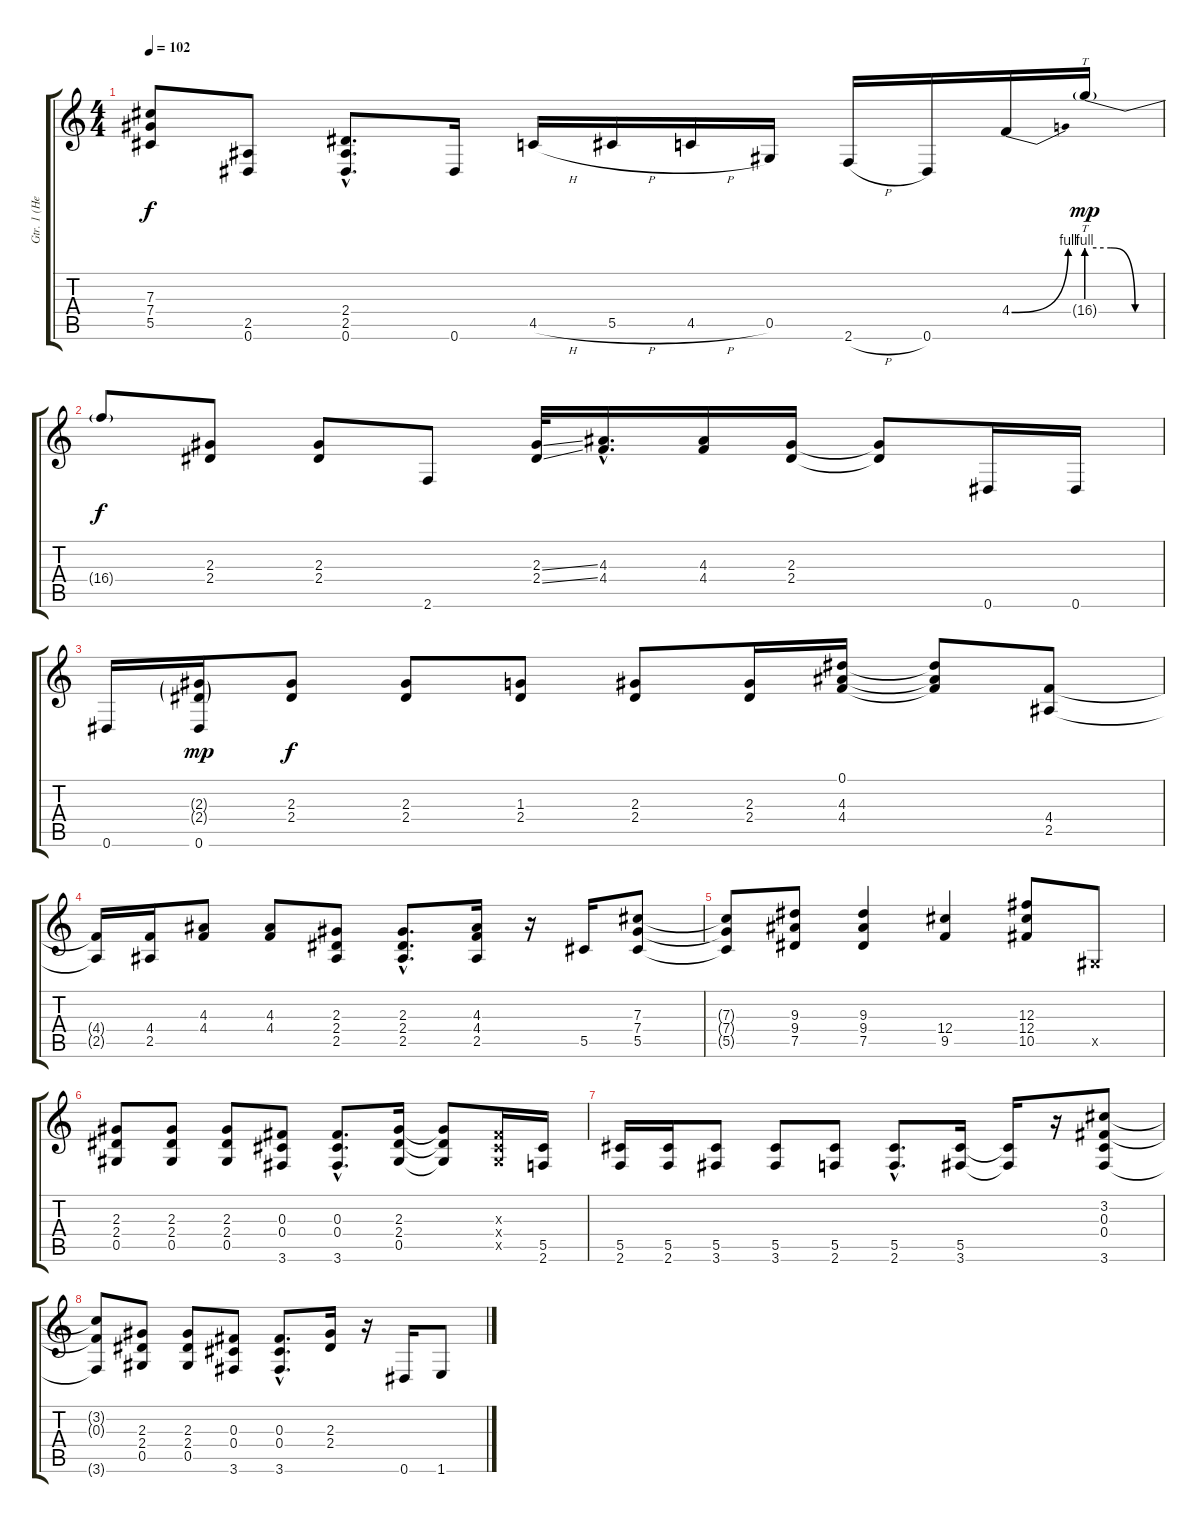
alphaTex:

\track ("Gtr. 1 (He-Man)" "Gtr. 1 (He") {instrument distortionguitar}
\staff {score tabs}
\tuning (Eb4 Bb3 Gb3 Db3 Ab2 Eb2) {hide}
\ts (4 4)
\tempo 102
\clef g2
\ks c
(7.3{t} 7.4{t} 5.5{t}).8{dy f} (2.5 0.6).8 (2.4{hac} 2.5{hac} 0.6{hac}).8{d} 0.6.16 4.5{h}.16 5.5{h}.16 4.5{h}.16 0.5.16 2.6{h}.16 0.6.16 4.4{be (bend 0 0 60 4)}.16 16.4{be (custom 0 4 20 4 40 0 60 0) g}.16{tt dy mp} |
16.4{t}.8{dy f} (2.3 2.4).8 (2.3 2.4).8 2.6.8 (2.3{ss} 2.4{ss}).32 (4.3{hac} 4.4{hac}).16{d} (4.3 4.4).16 (2.3 2.4).16 (2.3{t} 2.4{t}).8 0.6.16 0.6.16 |
0.6.16 (2.3{g} 2.4{g} 0.6).16{dy mp} (2.3 2.4).8{dy f} (2.3 2.4).8 (1.3 2.4).8 (2.3 2.4).8 (2.3 2.4).16 (0.1 4.3 4.4).16 (0.1{t} 4.3{t} 4.4{t}).8 (4.4 2.5).8 |
(4.4{t} 2.5{t}).16 (4.4 2.5).16 (4.3 4.4).8 (4.3 4.4).8 (2.3 2.4 2.5).8 (2.3{hac} 2.4{hac} 2.5{hac}).8{d} (4.3 4.4 2.5).16 r.16 5.5.16 (7.3 7.4 5.5).8 |
(7.3{t} 7.4{t} 5.5{t}).8 (9.3 9.4 7.5).8 (9.3 9.4 7.5).4 (12.4 9.5).4 (12.3 12.4 10.5).8 0.5{x}.8 |
(2.3 2.4 0.5).8 (2.3 2.4 0.5).8 (2.3 2.4 0.5).8 (0.3 0.4 3.6).8 (0.3{hac} 0.4{hac} 3.6{hac}).8{d} (2.3 2.4 0.5).16 (2.3{t} 2.4{t} 0.5{t}).8 (0.3{x} 0.4{x} 0.5{x}).16 (5.5 2.6).16 |
(5.5 2.6).16 (5.5 2.6).16 (5.5 3.6).8 (5.5 3.6).8 (5.5 2.6).8 (5.5{hac} 2.6{hac}).8{d} (5.5 3.6).16 (5.5{t} 3.6{t}).16 r.16 (3.2 0.3 0.4 3.6).8 |
(3.2{t} 0.3{t} 3.6{t}).8 (2.3 2.4 0.5).8 (2.3 2.4 0.5).8 (0.3 0.4 3.6).8 (0.3{hac} 0.4{hac} 3.6{hac}).8{d} (2.3 2.4).16 r.16 0.6.16 1.6.8
